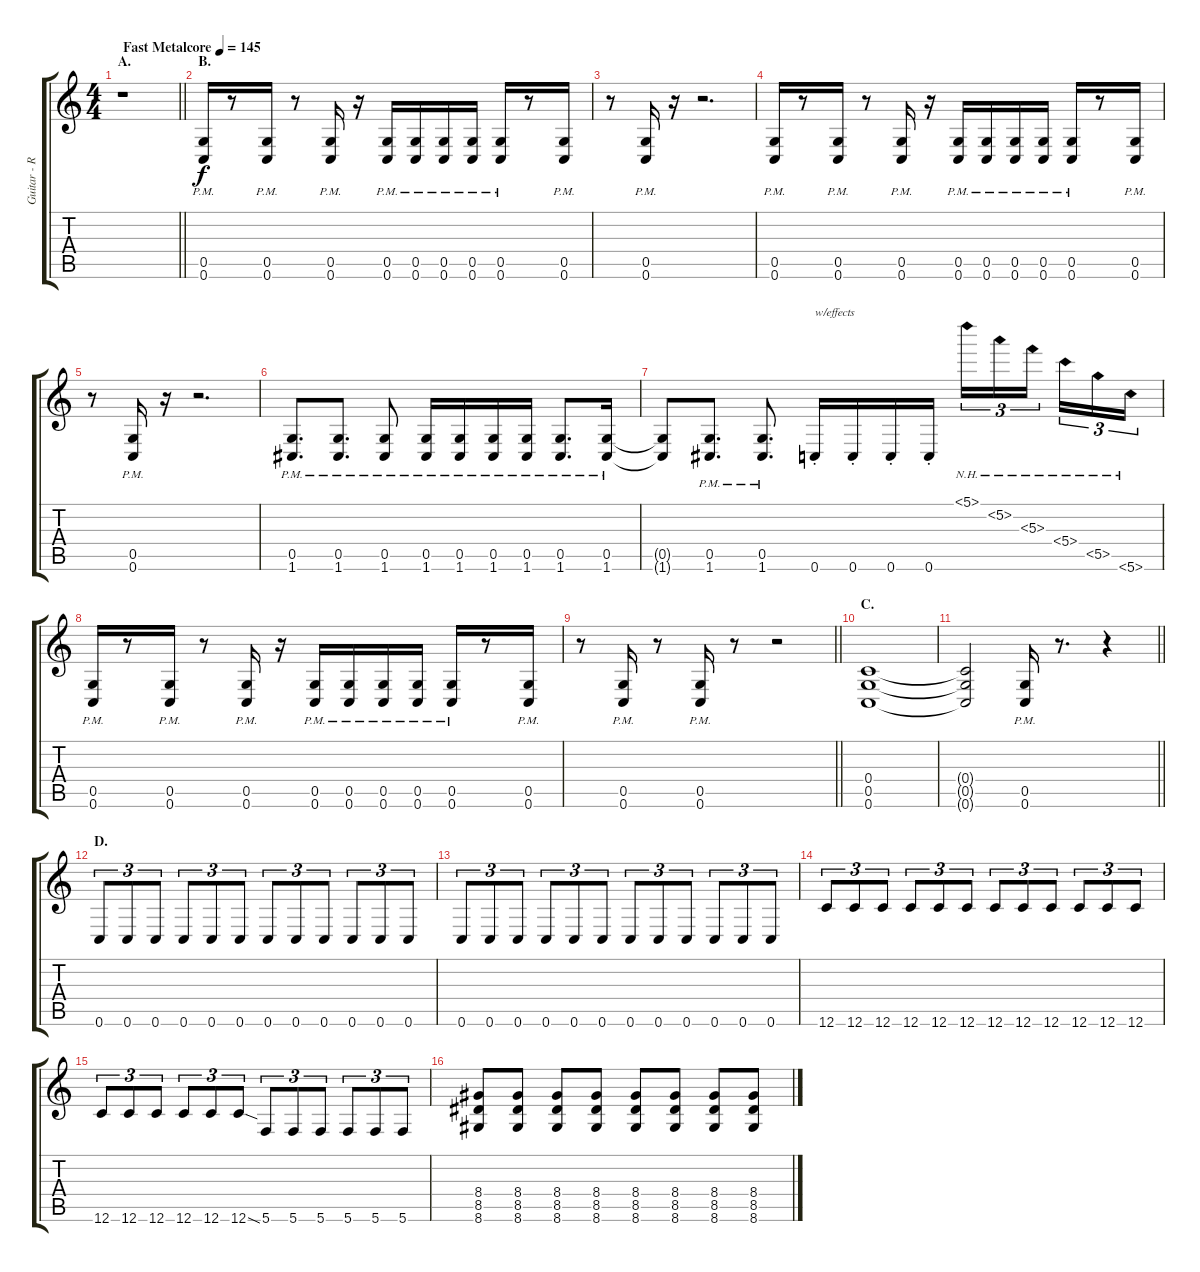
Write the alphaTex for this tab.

\track ("Guitar - Right" "Guitar - R") {instrument distortionguitar}
\staff {score tabs}
\tuning (D4 A3 F3 C3 G2 C2) {hide}
\ts (4 4)
\section ("" "A.")
\tempo (145 "Fast Metalcore")
\clef g2
\barLineRight lightlight
\ks c
r.1{dy f instrument distortionguitar} |
\section ("" "B.")
(0.5{pm} 0.6{pm}).16 r.8 (0.5{pm} 0.6{pm}).16 r.8 (0.5{pm} 0.6{pm}).16 r.16 (0.5{pm} 0.6{pm}).16 (0.5{pm} 0.6{pm}).16 (0.5{pm} 0.6{pm}).16 (0.5{pm} 0.6{pm}).16 (0.5{pm} 0.6{pm}).16 r.8 (0.5{pm} 0.6{pm}).16 |
r.8 (0.5{pm} 0.6{pm}).16 r.16 r.2{d} |
(0.5{pm} 0.6{pm}).16 r.8 (0.5{pm} 0.6{pm}).16 r.8 (0.5{pm} 0.6{pm}).16 r.16 (0.5{pm} 0.6{pm}).16 (0.5{pm} 0.6{pm}).16 (0.5{pm} 0.6{pm}).16 (0.5{pm} 0.6{pm}).16 (0.5{pm} 0.6{pm}).16 r.8 (0.5{pm} 0.6{pm}).16 |
r.8 (0.5{pm} 0.6{pm}).16 r.16 r.2{d} |
(0.5{pm} 1.6{pm}).8{d} (0.5{pm} 1.6{pm}).8{d} (0.5{pm} 1.6{pm}).8 (0.5{pm} 1.6{pm}).16 (0.5{pm} 1.6{pm}).16 (0.5{pm} 1.6{pm}).16 (0.5{pm} 1.6{pm}).16 (0.5{pm} 1.6{pm}).8{d} (0.5{pm} 1.6{pm}).16 |
(0.5{t} 1.6{t}).8 (0.5{pm} 1.6{pm}).8{d} (0.5{pm} 1.6{pm}).8{d} 0.6{st}.16{txt "w/effects"} 0.6{st}.16 0.6{st}.16 0.6{st}.16 5.1{nh}.16{tu (3 2)} 5.2{nh}.16{tu (3 2)} 5.3{nh}.16{tu (3 2) beam splitsecondary} 5.4{nh}.16{tu (3 2)} 5.5{nh}.16{tu (3 2)} 5.6{nh}.16{tu (3 2)} |
(0.5{pm} 0.6{pm}).16 r.8 (0.5{pm} 0.6{pm}).16 r.8 (0.5{pm} 0.6{pm}).16 r.16 (0.5{pm} 0.6{pm}).16 (0.5{pm} 0.6{pm}).16 (0.5{pm} 0.6{pm}).16 (0.5{pm} 0.6{pm}).16 (0.5{pm} 0.6{pm}).16 r.8 (0.5{pm} 0.6{pm}).16 |
\barLineRight lightlight
r.8 (0.5{pm} 0.6{pm}).16 r.8 (0.5{pm} 0.6{pm}).16 r.8 r.2 |
\section ("" "C.")
(0.4 0.5 0.6).1 |
\barLineRight lightlight
(0.4{t} 0.5{t} 0.6{t}).2 (0.5{pm} 0.6{pm}).16 r.8{d} r.4 |
\section ("" "D.")
0.6.8{tu (3 2)} 0.6.8{tu (3 2)} 0.6.8{tu (3 2)} 0.6.8{tu (3 2)} 0.6.8{tu (3 2)} 0.6.8{tu (3 2)} 0.6.8{tu (3 2)} 0.6.8{tu (3 2)} 0.6.8{tu (3 2)} 0.6.8{tu (3 2)} 0.6.8{tu (3 2)} 0.6.8{tu (3 2)} |
0.6.8{tu (3 2)} 0.6.8{tu (3 2)} 0.6.8{tu (3 2)} 0.6.8{tu (3 2)} 0.6.8{tu (3 2)} 0.6.8{tu (3 2)} 0.6.8{tu (3 2)} 0.6.8{tu (3 2)} 0.6.8{tu (3 2)} 0.6.8{tu (3 2)} 0.6.8{tu (3 2)} 0.6.8{tu (3 2)} |
12.6.8{tu (3 2)} 12.6.8{tu (3 2)} 12.6.8{tu (3 2)} 12.6.8{tu (3 2)} 12.6.8{tu (3 2)} 12.6.8{tu (3 2)} 12.6.8{tu (3 2)} 12.6.8{tu (3 2)} 12.6.8{tu (3 2)} 12.6.8{tu (3 2)} 12.6.8{tu (3 2)} 12.6.8{tu (3 2)} |
12.6.8{tu (3 2)} 12.6.8{tu (3 2)} 12.6.8{tu (3 2)} 12.6.8{tu (3 2)} 12.6.8{tu (3 2)} 12.6{sod}.8{tu (3 2)} 5.6.8{tu (3 2)} 5.6.8{tu (3 2)} 5.6.8{tu (3 2)} 5.6.8{tu (3 2)} 5.6.8{tu (3 2)} 5.6.8{tu (3 2)} |
(8.4 8.5 8.6).8 (8.4 8.5 8.6).8 (8.4 8.5 8.6).8 (8.4 8.5 8.6).8 (8.4 8.5 8.6).8 (8.4 8.5 8.6).8 (8.4 8.5 8.6).8 (8.4 8.5 8.6).8
